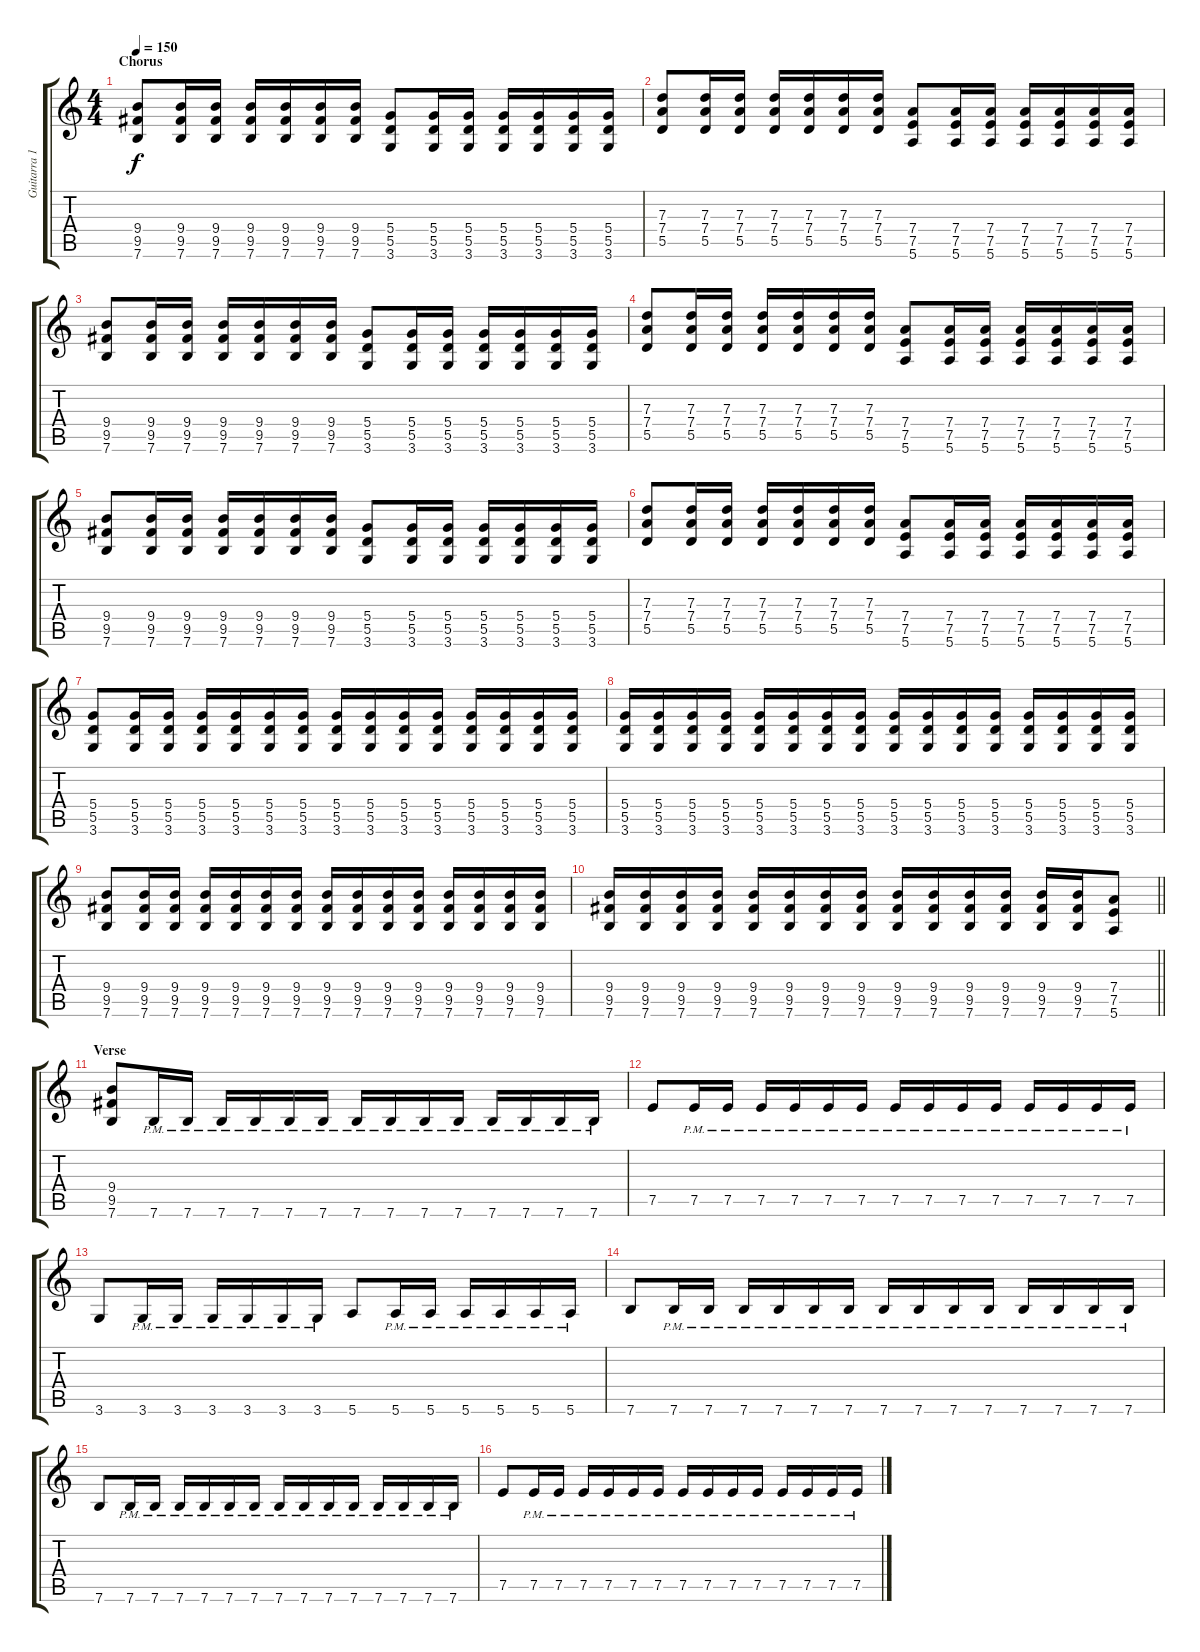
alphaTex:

\track ("Guitarra 1 - Mathias" "Guitarra 1") {instrument distortionguitar}
\staff {score tabs}
\tuning (E4 B3 G3 D3 A2 E2) {hide}
\ts (4 4)
\section ("" "Chorus")
\tempo 150
\clef g2
\ks c
(9.4 9.5 7.6).8{dy f} (9.4 9.5 7.6).16 (9.4 9.5 7.6).16 (9.4 9.5 7.6).16 (9.4 9.5 7.6).16 (9.4 9.5 7.6).16 (9.4 9.5 7.6).16 (5.4 5.5 3.6).8 (5.4 5.5 3.6).16 (5.4 5.5 3.6).16 (5.4 5.5 3.6).16 (5.4 5.5 3.6).16 (5.4 5.5 3.6).16 (5.4 5.5 3.6).16 |
(7.3 7.4 5.5).8 (7.3 7.4 5.5).16 (7.3 7.4 5.5).16 (7.3 7.4 5.5).16 (7.3 7.4 5.5).16 (7.3 7.4 5.5).16 (7.3 7.4 5.5).16 (7.4 7.5 5.6).8 (7.4 7.5 5.6).16 (7.4 7.5 5.6).16 (7.4 7.5 5.6).16 (7.4 7.5 5.6).16 (7.4 7.5 5.6).16 (7.4 7.5 5.6).16 |
(9.4 9.5 7.6).8 (9.4 9.5 7.6).16 (9.4 9.5 7.6).16 (9.4 9.5 7.6).16 (9.4 9.5 7.6).16 (9.4 9.5 7.6).16 (9.4 9.5 7.6).16 (5.4 5.5 3.6).8 (5.4 5.5 3.6).16 (5.4 5.5 3.6).16 (5.4 5.5 3.6).16 (5.4 5.5 3.6).16 (5.4 5.5 3.6).16 (5.4 5.5 3.6).16 |
(7.3 7.4 5.5).8 (7.3 7.4 5.5).16 (7.3 7.4 5.5).16 (7.3 7.4 5.5).16 (7.3 7.4 5.5).16 (7.3 7.4 5.5).16 (7.3 7.4 5.5).16 (7.4 7.5 5.6).8 (7.4 7.5 5.6).16 (7.4 7.5 5.6).16 (7.4 7.5 5.6).16 (7.4 7.5 5.6).16 (7.4 7.5 5.6).16 (7.4 7.5 5.6).16 |
(9.4 9.5 7.6).8 (9.4 9.5 7.6).16 (9.4 9.5 7.6).16 (9.4 9.5 7.6).16 (9.4 9.5 7.6).16 (9.4 9.5 7.6).16 (9.4 9.5 7.6).16 (5.4 5.5 3.6).8 (5.4 5.5 3.6).16 (5.4 5.5 3.6).16 (5.4 5.5 3.6).16 (5.4 5.5 3.6).16 (5.4 5.5 3.6).16 (5.4 5.5 3.6).16 |
(7.3 7.4 5.5).8 (7.3 7.4 5.5).16 (7.3 7.4 5.5).16 (7.3 7.4 5.5).16 (7.3 7.4 5.5).16 (7.3 7.4 5.5).16 (7.3 7.4 5.5).16 (7.4 7.5 5.6).8 (7.4 7.5 5.6).16 (7.4 7.5 5.6).16 (7.4 7.5 5.6).16 (7.4 7.5 5.6).16 (7.4 7.5 5.6).16 (7.4 7.5 5.6).16 |
(5.4 5.5 3.6).8 (5.4 5.5 3.6).16 (5.4 5.5 3.6).16 (5.4 5.5 3.6).16 (5.4 5.5 3.6).16 (5.4 5.5 3.6).16 (5.4 5.5 3.6).16 (5.4 5.5 3.6).16 (5.4 5.5 3.6).16 (5.4 5.5 3.6).16 (5.4 5.5 3.6).16 (5.4 5.5 3.6).16 (5.4 5.5 3.6).16 (5.4 5.5 3.6).16 (5.4 5.5 3.6).16 |
(5.4 5.5 3.6).16 (5.4 5.5 3.6).16 (5.4 5.5 3.6).16 (5.4 5.5 3.6).16 (5.4 5.5 3.6).16 (5.4 5.5 3.6).16 (5.4 5.5 3.6).16 (5.4 5.5 3.6).16 (5.4 5.5 3.6).16 (5.4 5.5 3.6).16 (5.4 5.5 3.6).16 (5.4 5.5 3.6).16 (5.4 5.5 3.6).16 (5.4 5.5 3.6).16 (5.4 5.5 3.6).16 (5.4 5.5 3.6).16 |
(9.4 9.5 7.6).8 (9.4 9.5 7.6).16 (9.4 9.5 7.6).16 (9.4 9.5 7.6).16 (9.4 9.5 7.6).16 (9.4 9.5 7.6).16 (9.4 9.5 7.6).16 (9.4 9.5 7.6).16 (9.4 9.5 7.6).16 (9.4 9.5 7.6).16 (9.4 9.5 7.6).16 (9.4 9.5 7.6).16 (9.4 9.5 7.6).16 (9.4 9.5 7.6).16 (9.4 9.5 7.6).16 |
\barLineRight lightlight
(9.4 9.5 7.6).16 (9.4 9.5 7.6).16 (9.4 9.5 7.6).16 (9.4 9.5 7.6).16 (9.4 9.5 7.6).16 (9.4 9.5 7.6).16 (9.4 9.5 7.6).16 (9.4 9.5 7.6).16 (9.4 9.5 7.6).16 (9.4 9.5 7.6).16 (9.4 9.5 7.6).16 (9.4 9.5 7.6).16 (9.4 9.5 7.6).16 (9.4 9.5 7.6).16 (7.4 7.5 5.6).8 |
\section ("" "Verse")
(9.4 9.5 7.6).8 7.6{pm}.16 7.6{pm}.16 7.6{pm}.16 7.6{pm}.16 7.6{pm}.16 7.6{pm}.16 7.6{pm}.16 7.6{pm}.16 7.6{pm}.16 7.6{pm}.16 7.6{pm}.16 7.6{pm}.16 7.6{pm}.16 7.6{pm}.16 |
7.5.8 7.5{pm}.16 7.5{pm}.16 7.5{pm}.16 7.5{pm}.16 7.5{pm}.16 7.5{pm}.16 7.5{pm}.16 7.5{pm}.16 7.5{pm}.16 7.5{pm}.16 7.5{pm}.16 7.5{pm}.16 7.5{pm}.16 7.5{pm}.16 |
3.6.8 3.6{pm}.16 3.6{pm}.16 3.6{pm}.16 3.6{pm}.16 3.6{pm}.16 3.6{pm}.16 5.6.8 5.6{pm}.16 5.6{pm}.16 5.6{pm}.16 5.6{pm}.16 5.6{pm}.16 5.6{pm}.16 |
7.6.8 7.6{pm}.16 7.6{pm}.16 7.6{pm}.16 7.6{pm}.16 7.6{pm}.16 7.6{pm}.16 7.6{pm}.16 7.6{pm}.16 7.6{pm}.16 7.6{pm}.16 7.6{pm}.16 7.6{pm}.16 7.6{pm}.16 7.6{pm}.16 |
7.6.8 7.6{pm}.16 7.6{pm}.16 7.6{pm}.16 7.6{pm}.16 7.6{pm}.16 7.6{pm}.16 7.6{pm}.16 7.6{pm}.16 7.6{pm}.16 7.6{pm}.16 7.6{pm}.16 7.6{pm}.16 7.6{pm}.16 7.6{pm}.16 |
7.5.8 7.5{pm}.16 7.5{pm}.16 7.5{pm}.16 7.5{pm}.16 7.5{pm}.16 7.5{pm}.16 7.5{pm}.16 7.5{pm}.16 7.5{pm}.16 7.5{pm}.16 7.5{pm}.16 7.5{pm}.16 7.5{pm}.16 7.5{pm}.16
